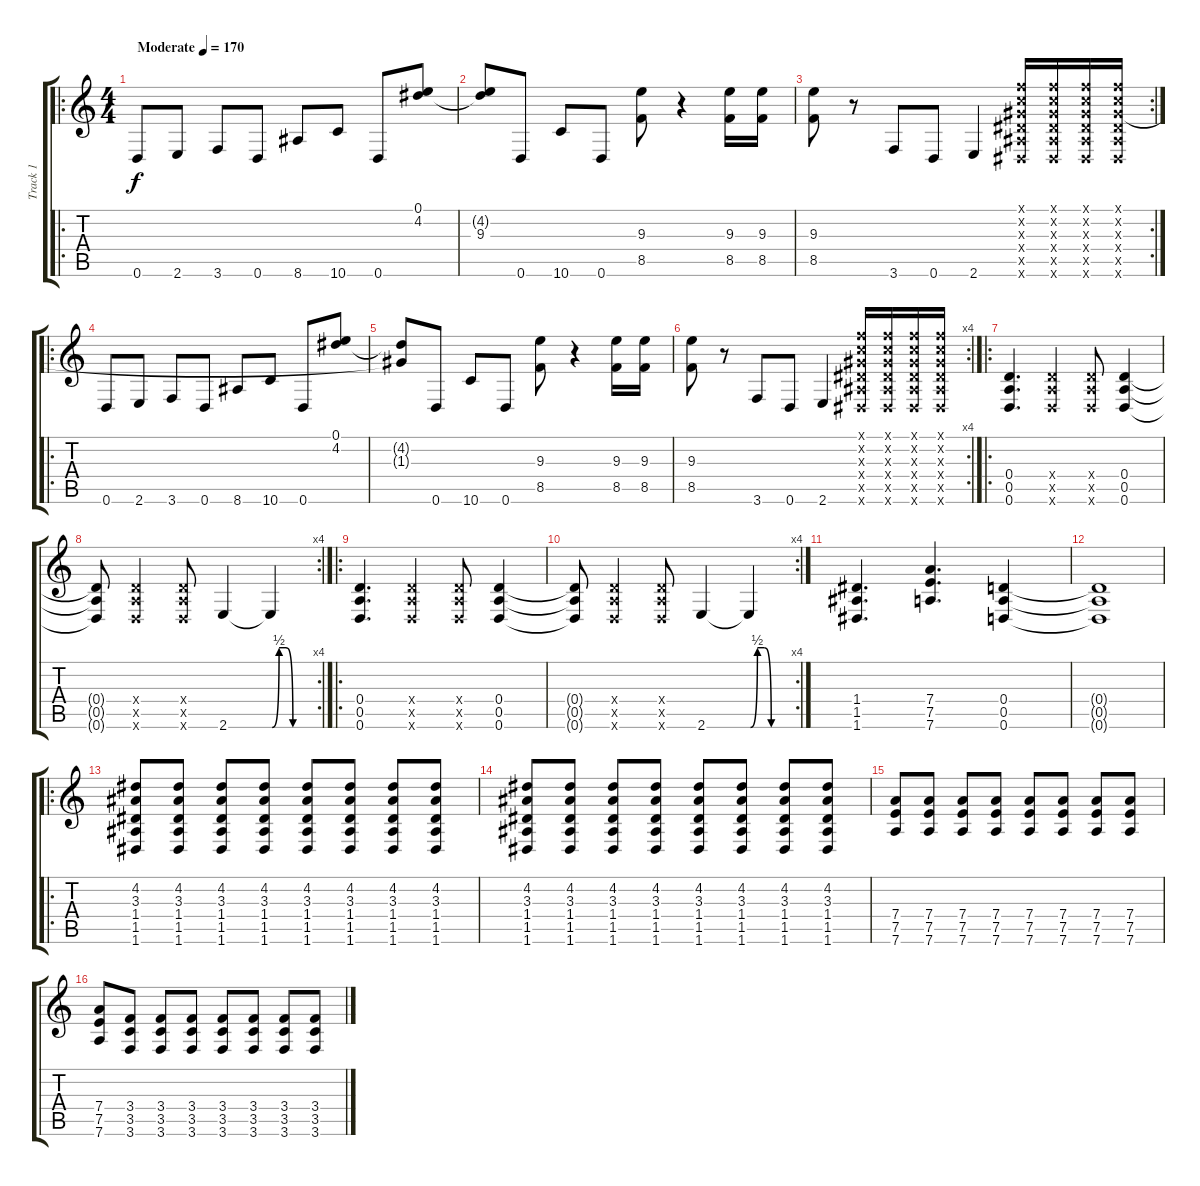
\track ("Track 1" "Track 1") {instrument distortionguitar}
\staff {score tabs}
\tuning (E4 B3 G3 D3 A2 D2) {hide}
\ro
\ts (4 4)
\tempo (170 "Moderate")
\clef g2
\ks c
0.6.8{dy f instrument distortionguitar} 2.6.8 3.6.8 0.6.8 8.6.8 10.6.8 0.6.8 (0.1 4.2).8 |
(4.2{t} 9.3).8 0.6.8 10.6.8 0.6.8 (9.3 8.5).8 r.4 (9.3 8.5).16 (9.3 8.5).16 |
\rc 2
(9.3 8.5).8 r.8 3.6.8 0.6.8 2.6.4 (1.1{x} 1.2{x} 1.3{x} 1.4{x} 1.5{x} 1.6{x}).16 (1.1{x} 1.2{x} 1.3{x} 1.4{x} 1.5{x} 1.6{x}).16 (1.1{x} 1.2{x} 1.3{x} 1.4{x} 1.5{x} 1.6{x}).16 (1.1{x} 1.2{x} 1.3{x} 1.4{x} 1.5{x} 1.6{x}).16 |
\ro
0.6.8 2.6.8 3.6.8 0.6.8 8.6.8 10.6.8 0.6.8 (0.1 4.2).8 |
(4.2{t} 1.3{t}).8 0.6.8 10.6.8 0.6.8 (9.3 8.5).8 r.4 (9.3 8.5).16 (9.3 8.5).16 |
\rc 4
(9.3 8.5).8 r.8 3.6.8 0.6.8 2.6.4 (1.1{x} 1.2{x} 1.3{x} 1.4{x} 1.5{x} 1.6{x}).16 (1.1{x} 1.2{x} 1.3{x} 1.4{x} 1.5{x} 1.6{x}).16 (1.1{x} 1.2{x} 1.3{x} 1.4{x} 1.5{x} 1.6{x}).16 (1.1{x} 1.2{x} 1.3{x} 1.4{x} 1.5{x} 1.6{x}).16 |
\ro
(0.4 0.5 0.6).4{d} (0.4{x} 0.5{x} 0.6{x}).4 (0.4{x} 0.5{x} 0.6{x}).8 (0.4 0.5 0.6).4 |
\rc 4
(0.4{t} 0.5{t} 0.6{t}).8 (0.4{x} 0.5{x} 0.6{x}).4 (0.4{x} 0.5{x} 0.6{x}).8 2.6.4 2.6{be (custom 0 0 10 2 20 2 30 0 60 0) t}.4 |
\ro
(0.4 0.5 0.6).4{d} (0.4{x} 0.5{x} 0.6{x}).4 (0.4{x} 0.5{x} 0.6{x}).8 (0.4 0.5 0.6).4 |
\rc 4
(0.4{t} 0.5{t} 0.6{t}).8 (0.4{x} 0.5{x} 0.6{x}).4 (0.4{x} 0.5{x} 0.6{x}).8 2.6.4 2.6{be (custom 0 0 10 2 20 2 30 0 60 0) t}.4 |
(1.4 1.5 1.6).4{d} (7.4 7.5 7.6).4{d} (0.4 0.5 0.6).4 |
(0.4{t} 0.5{t} 0.6{t}).1 |
\ro
(4.2 3.3 1.4 1.5 1.6).8 (4.2 3.3 1.4 1.5 1.6).8 (4.2 3.3 1.4 1.5 1.6).8 (4.2 3.3 1.4 1.5 1.6).8 (4.2 3.3 1.4 1.5 1.6).8 (4.2 3.3 1.4 1.5 1.6).8 (4.2 3.3 1.4 1.5 1.6).8 (4.2 3.3 1.4 1.5 1.6).8 |
(4.2 3.3 1.4 1.5 1.6).8 (4.2 3.3 1.4 1.5 1.6).8 (4.2 3.3 1.4 1.5 1.6).8 (4.2 3.3 1.4 1.5 1.6).8 (4.2 3.3 1.4 1.5 1.6).8 (4.2 3.3 1.4 1.5 1.6).8 (4.2 3.3 1.4 1.5 1.6).8 (4.2 3.3 1.4 1.5 1.6).8 |
(7.4 7.5 7.6).8 (7.4 7.5 7.6).8 (7.4 7.5 7.6).8 (7.4 7.5 7.6).8 (7.4 7.5 7.6).8 (7.4 7.5 7.6).8 (7.4 7.5 7.6).8 (7.4 7.5 7.6).8 |
(7.4 7.5 7.6).8 (3.4 3.5 3.6).8 (3.4 3.5 3.6).8 (3.4 3.5 3.6).8 (3.4 3.5 3.6).8 (3.4 3.5 3.6).8 (3.4 3.5 3.6).8 (3.4 3.5 3.6).8
